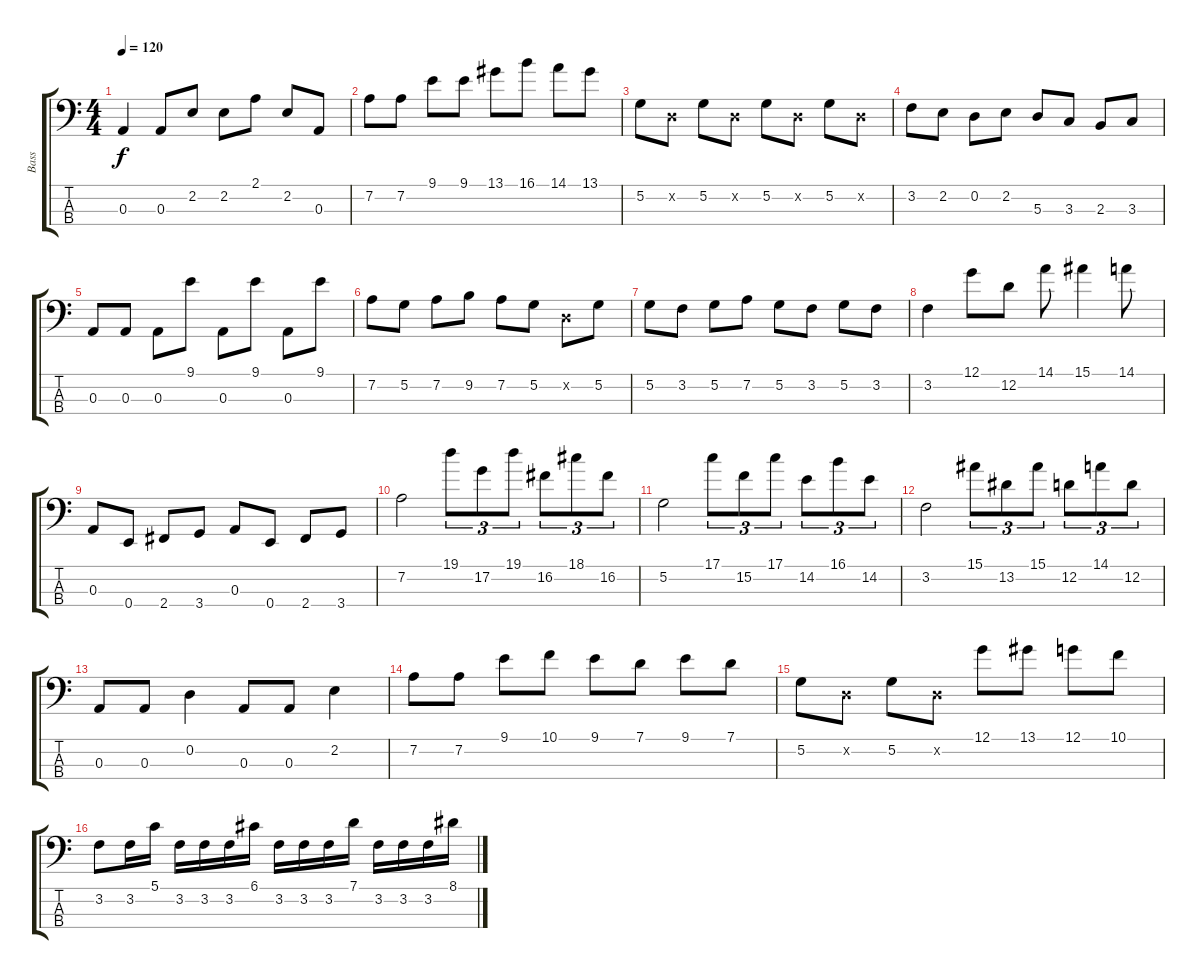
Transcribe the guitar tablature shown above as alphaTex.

\track ("Bass" "Bass") {instrument electricbassfinger}
\staff {score tabs}
\tuning (G2 D2 A1 E1) {hide}
\ts (4 4)
\tempo 120
\clef f4
\ks c
0.3.4{dy f} 0.3.8 2.2.8 2.2.8 2.1.8 2.2.8 0.3.8 |
7.2.8 7.2.8 9.1.8 9.1.8 13.1.8 16.1.8 14.1.8 13.1.8 |
5.2.8 0.2{x}.8 5.2.8 0.2{x}.8 5.2.8 0.2{x}.8 5.2.8 0.2{x}.8 |
3.2.8 2.2.8 0.2.8 2.2.8 5.3.8 3.3.8 2.3.8 3.3.8 |
0.3.8 0.3.8 0.3.8 9.1.8 0.3.8 9.1.8 0.3.8 9.1.8 |
7.2.8 5.2.8 7.2.8 9.2.8 7.2.8 5.2.8 0.2{x}.8 5.2.8 |
5.2.8 3.2.8 5.2.8 7.2.8 5.2.8 3.2.8 5.2.8 3.2.8 |
3.2.4 12.1.8 12.2.8 14.1.8 15.1.4 14.1.8 |
0.3.8 0.4.8 2.4.8 3.4.8 0.3.8 0.4.8 2.4.8 3.4.8 |
7.2.2 19.1.8{tu (3 2)} 17.2.8{tu (3 2)} 19.1.8{tu (3 2)} 16.2.8{tu (3 2)} 18.1.8{tu (3 2)} 16.2.8{tu (3 2)} |
5.2.2 17.1.8{tu (3 2)} 15.2.8{tu (3 2)} 17.1.8{tu (3 2)} 14.2.8{tu (3 2)} 16.1.8{tu (3 2)} 14.2.8{tu (3 2)} |
3.2.2 15.1.8{tu (3 2)} 13.2.8{tu (3 2)} 15.1.8{tu (3 2)} 12.2.8{tu (3 2)} 14.1.8{tu (3 2)} 12.2.8{tu (3 2)} |
0.3.8 0.3.8 0.2.4 0.3.8 0.3.8 2.2.4 |
7.2.8 7.2.8 9.1.8 10.1.8 9.1.8 7.1.8 9.1.8 7.1.8 |
5.2.8 0.2{x}.8 5.2.8 0.2{x}.8 12.1.8 13.1.8 12.1.8 10.1.8 |
3.2.8 3.2.16 5.1.16 3.2.16 3.2.16 3.2.16 6.1.16 3.2.16 3.2.16 3.2.16 7.1.16 3.2.16 3.2.16 3.2.16 8.1.16
